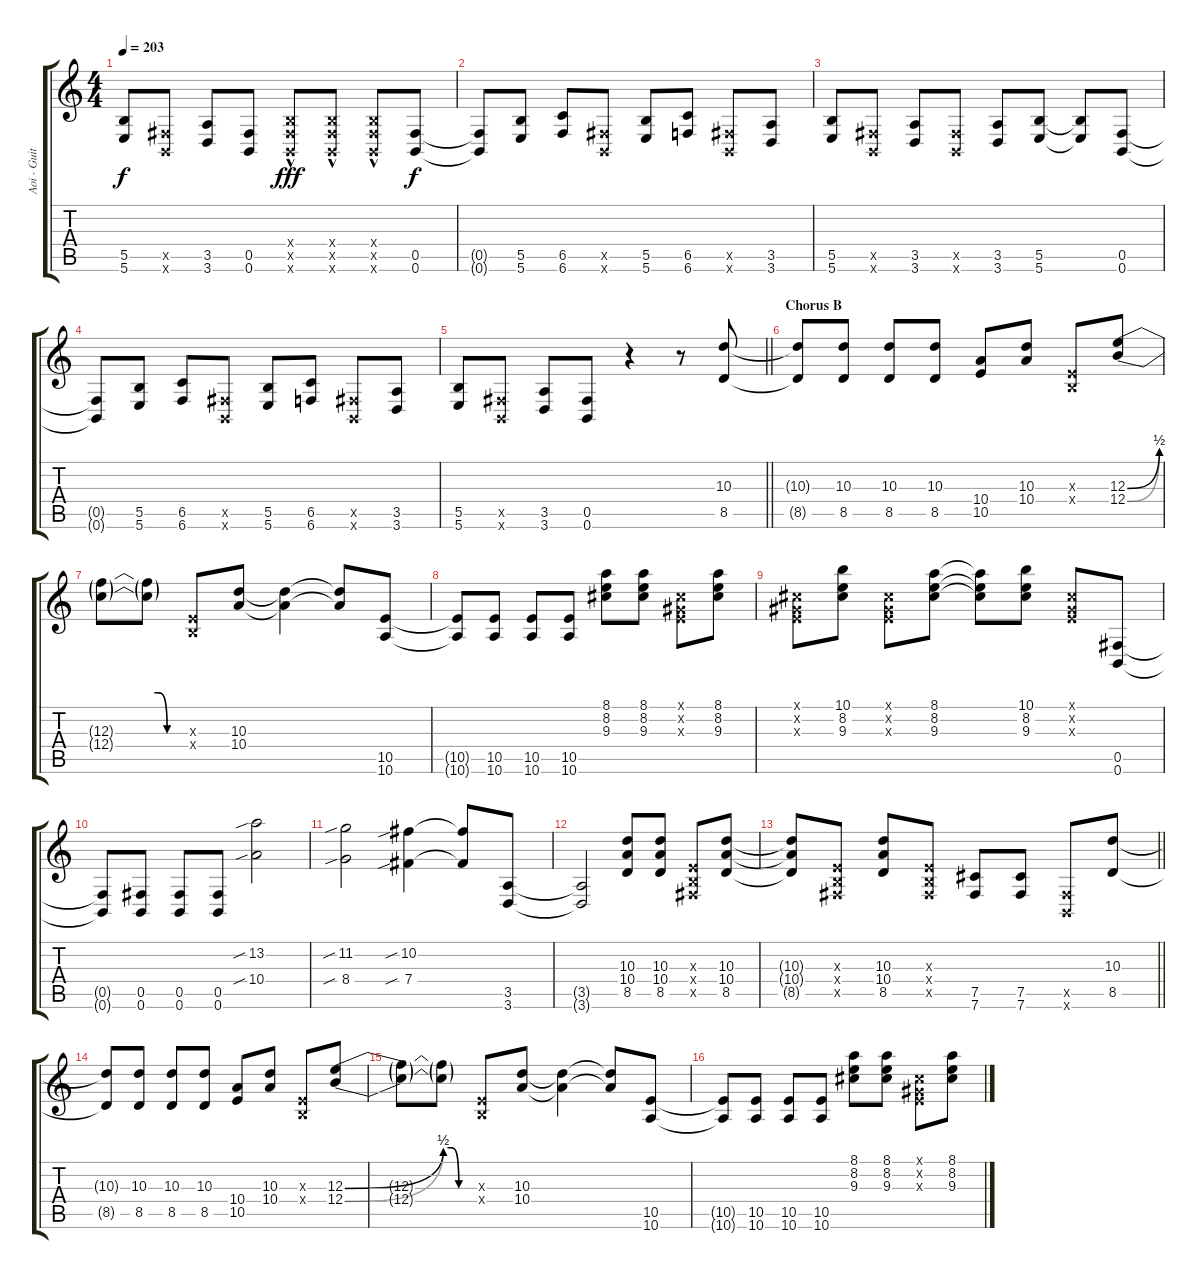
\track ("Aoi - Guitar 2" "Aoi - Guit") {instrument distortionguitar}
\staff {score tabs}
\tuning (Db4 Ab3 E3 B2 Gb2 B1) {hide}
\ts (4 4)
\tempo 203
\clef g2
\ks c
(5.5 5.6).8{dy f} (0.5{x} 0.6{x}).8 (3.5 3.6).8 (0.5 0.6).8 (0.4{hac x} 0.5{hac x} 0.6{hac x}).8{dy fff} (0.4{hac x} 0.5{hac x} 0.6{hac x}).8 (0.4{hac x} 0.5{hac x} 0.6{hac x}).8 (0.5 0.6).8{dy f} |
(0.5{t} 0.6{t}).8 (5.5 5.6).8 (6.5 6.6).8 (0.5{x} 0.6{x}).8 (5.5 5.6).8 (6.5 6.6).8 (0.5{x} 0.6{x}).8 (3.5 3.6).8 |
(5.5 5.6).8 (0.5{x} 0.6{x}).8 (3.5 3.6).8 (0.5{x} 0.6{x}).8 (3.5 3.6).8 (5.5 5.6).8 (5.5{t} 5.6{t}).8 (0.5 0.6).8 |
(0.5{t} 0.6{t}).8 (5.5 5.6).8 (6.5 6.6).8 (0.5{x} 0.6{x}).8 (5.5 5.6).8 (6.5 6.6).8 (0.5{x} 0.6{x}).8 (3.5 3.6).8 |
\barLineRight lightlight
(5.5 5.6).8 (0.5{x} 0.6{x}).8 (3.5 3.6).8 (0.5 0.6).8 r.4 r.8 (10.3 8.5).8 |
\section ("" "Chorus B")
(10.3{t} 8.5{t}).8 (10.3 8.5).8 (10.3 8.5).8 (10.3 8.5).8 (10.4 10.5).8 (10.3 10.4).8 (0.3{x} 0.4{x}).8 (12.3{be (bend 0 0 60 2)} 12.4{be (bend 0 0 60 2)}).8 |
(12.3{t} 12.4{t}).8 (12.3{be (custom 0 2 15 2 30 0 60 0) t} 12.4{be (custom 0 2 15 2 30 0 60 0) t}).8 (0.3{x} 0.4{x}).8 (10.3 10.4).8 (10.3{t} 10.4{t}).4 (10.3{t} 10.4{t}).8 (10.5 10.6).8 |
(10.5{t} 10.6{t}).8 (10.5 10.6).8 (10.5 10.6).8 (10.5 10.6).8 (8.1 8.2 9.3).8 (8.1 8.2 9.3).8 (0.1{x} 0.2{x} 0.3{x}).8 (8.1 8.2 9.3).8 |
(0.1{x} 0.2{x} 0.3{x}).8 (10.1 8.2 9.3).8 (0.1{x} 0.2{x} 0.3{x}).8 (8.1 8.2 9.3).8 (8.1{t} 8.2{t} 9.3{t}).8 (10.1 8.2 9.3).8 (0.1{x} 0.2{x} 0.3{x}).8 (0.5 0.6).8 |
(0.5{t} 0.6{t}).8 (0.5 0.6).8 (0.5 0.6).8 (0.5 0.6).8 (13.2{sib} 10.4{sib}).2 |
(11.2{sib} 8.4{sib}).2 (10.2{sib} 7.4{sib}).4 (10.2{t} 7.4{t}).8 (3.5 3.6).8 |
(3.5{t} 3.6{t}).2 (10.3 10.4 8.5).8 (10.3 10.4 8.5).8 (0.3{x} 0.4{x} 0.5{x}).8 (10.3 10.4 8.5).8 |
\barLineRight lightlight
(10.3{t} 10.4{t} 8.5{t}).8 (0.3{x} 0.4{x} 0.5{x}).8 (10.3 10.4 8.5).8 (0.3{x} 0.4{x} 0.5{x}).8 (7.5 7.6).8 (7.5 7.6).8 (0.5{x} 0.6{x}).8 (10.3 8.5).8 |
\section ("" "")
(10.3{t} 8.5{t}).8 (10.3 8.5).8 (10.3 8.5).8 (10.3 8.5).8 (10.4 10.5).8 (10.3 10.4).8 (0.3{x} 0.4{x}).8 (12.3{be (bend 0 0 60 2)} 12.4{be (bend 0 0 60 2)}).8 |
(12.3{t} 12.4{t}).8 (12.3{be (custom 0 2 15 2 30 0 60 0) t} 12.4{be (custom 0 2 15 2 30 0 60 0) t}).8 (0.3{x} 0.4{x}).8 (10.3 10.4).8 (10.3{t} 10.4{t}).4 (10.3{t} 10.4{t}).8 (10.5 10.6).8 |
(10.5{t} 10.6{t}).8 (10.5 10.6).8 (10.5 10.6).8 (10.5 10.6).8 (8.1 8.2 9.3).8 (8.1 8.2 9.3).8 (0.1{x} 0.2{x} 0.3{x}).8 (8.1 8.2 9.3).8
